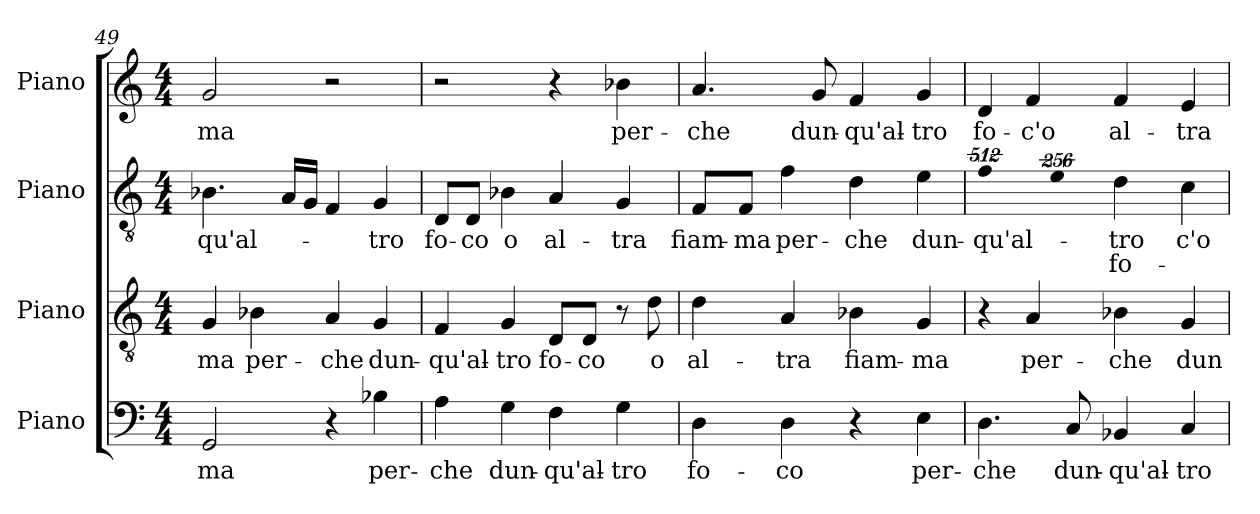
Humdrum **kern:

**kern	**text	**kern	**text	**kern	**text	**text	**kern	**text
*part4	*part4	*part3	*part3	*part2	*part2	*part2	*part1	*part1
*staff4	*staff4	*staff3	*staff3	*staff2	*staff2	*staff2	*staff1	*staff1
*I"Piano	*	*I"Piano	*	*I"Piano	*	*	*I"Piano	*
*I'Pno.	*	*I'Pno.	*	*I'Pno.	*	*	*I'Pno.	*
*clefF4	*	*clefGv2	*	*clefGv2	*	*	*clefG2	*
*	*	*ITrd7c12	*	*ITrd7c12	*	*	*	*
*k[]	*	*k[]	*	*k[]	*	*	*k[]	*
*C:	*	*C:	*	*C:	*	*	*C:	*
*M4/4	*	*M4/4	*	*M4/4	*	*	*M4/4	*
=49	=49	=49	=49	=49	=49	=49	=49	=49
!	!LO:LY:b:color=#000000	!	!	!	!	!	!	!
!	!	!	!LO:LY:b:color=#000000	!	!	!	!	!
!	!	!	!	!	!LO:LY:b:color=#000000	!	!	!
!	!	!	!	!	!	!	!	!LO:LY:b:color=#000000
2GGi/	-ma	4GGi/	-ma	4.BB-i\	-qu'al-	.	2gi/	-ma
!	!	!	!LO:LY:b:color=#000000	!	!	!	!	!
.	.	4BB-i\	per-	.	.	.	.	.
.	.	.	.	16AAi/LL	.	.	.	.
.	.	.	.	16GGi/JJ	.	.	.	.
!	!	!	!LO:LY:b:color=#000000	!	!	!	!	!
4r	.	4AAi/	-che	4FFi/	.	.	2r	.
!	!LO:LY:b:color=#000000	!	!	!	!	!	!	!
!	!	!	!LO:LY:b:color=#000000	!	!	!	!	!
!	!	!	!	!	!LO:LY:b:color=#000000	!	!	!
4B-i\	per-	4GGi/	dun-	4GGi/	-tro	.	.	.
=50	=50	=50	=50	=50	=50	=50	=50	=50
!	!LO:LY:b:color=#000000	!	!	!	!	!	!	!
!	!	!	!LO:LY:b:color=#000000	!	!	!	!	!
!	!	!	!	!	!LO:LY:b:color=#000000	!	!	!
4Ai\	-che	4FFi/	-qu'al-	8DDi/L	fo-	.	2r	.
!	!	!	!	!	!LO:LY:b:color=#000000	!	!	!
.	.	.	.	8DDi/J	-co	.	.	.
!	!LO:LY:b:color=#000000	!	!	!	!	!	!	!
!	!	!	!LO:LY:b:color=#000000	!	!	!	!	!
!	!	!	!	!	!LO:LY:b:color=#000000	!	!	!
4Gi\	dun-	4GGi/	-tro	4BB-i\	o	.	.	.
!	!LO:LY:b:color=#000000	!	!	!	!	!	!	!
!	!	!	!LO:LY:b:color=#000000	!	!	!	!	!
!	!	!	!	!	!LO:LY:b:color=#000000	!	!	!
4Fi\	-qu'al-	8DDi/L	fo-	4AAi/	al-	.	4r	.
!	!	!	!LO:LY:b:color=#000000	!	!	!	!	!
.	.	8DDi/J	-co	.	.	.	.	.
!	!LO:LY:b:color=#000000	!	!	!	!	!	!	!
!	!	!	!	!	!LO:LY:b:color=#000000	!	!	!
!	!	!	!	!	!	!	!	!LO:LY:b:color=#000000
4Gi\	-tro	8r	.	4GGi/	-tra	.	4b-i\	per-
!	!	!	!LO:LY:b:color=#000000	!	!	!	!	!
.	.	8Di\	o	.	.	.	.	.
=51	=51	=51	=51	=51	=51	=51	=51	=51
!	!LO:LY:b:color=#000000	!	!	!	!	!	!	!
!	!	!	!LO:LY:b:color=#000000	!	!	!	!	!
!	!	!	!	!	!LO:LY:b:color=#000000	!	!	!
!	!	!	!	!	!	!	!	!LO:LY:b:color=#000000
4Di\	fo-	4Di\	al-	8FFi/L	fiam-	.	4.ai/	-che
!	!	!	!	!	!LO:LY:b:color=#000000	!	!	!
.	.	.	.	8FFi/J	-ma	.	.	.
!	!LO:LY:b:color=#000000	!	!	!	!	!	!	!
!	!	!	!LO:LY:b:color=#000000	!	!	!	!	!
!	!	!	!	!	!LO:LY:b:color=#000000	!	!	!
4Di\	-co	4AAi/	-tra	4Fi\	per-	.	.	.
!	!	!	!	!	!	!	!	!LO:LY:b:color=#000000
.	.	.	.	.	.	.	8gi/	dun-
!	!	!	!LO:LY:b:color=#000000	!	!	!	!	!
!	!	!	!	!	!LO:LY:b:color=#000000	!	!	!
!	!	!	!	!	!	!	!	!LO:LY:b:color=#000000
4r	.	4BB-i\	fiam-	4Di\	-che	.	4fi/	-qu'al-
!	!LO:LY:b:color=#000000	!	!	!	!	!	!	!
!	!	!	!LO:LY:b:color=#000000	!	!	!	!	!
!	!	!	!	!	!LO:LY:b:color=#000000	!	!	!
!	!	!	!	!	!	!	!	!LO:LY:b:color=#000000
4Ei\	per-	4GGi/	-ma	4Ei\	dun-	.	4gi/	-tro
=52	=52	=52	=52	=52	=52	=52	=52	=52
!	!LO:LY:b:color=#000000	!	!	!LO:N:vis=2	!	!	!	!
!	!	!	!	!	!LO:LY:b:color=#000000	!	!	!
!	!	!	!	!	!	!	!	!LO:LY:b:color=#000000
4.Di\	-che	4r	.	1024%341Fi\	-qu'al-	.	4di/	fo-
!	!	!	!LO:LY:b:color=#000000	!	!	!	!	!
!	!	!	!	!	!	!	!	!LO:LY:b:color=#000000
.	.	4AAi/	per-	.	.	.	4fi/	-c'o
!	!	!	!	!LO:N:vis=4	!	!	!	!
.	.	.	.	1024%171Ei\	.	.	.	.
!	!LO:LY:b:color=#000000	!	!	!	!	!	!	!
8Ci/	dun-	.	.	.	.	.	.	.
!	!LO:LY:b:color=#000000	!	!	!	!	!	!	!
!	!	!	!LO:LY:b:color=#000000	!	!	!	!	!
!	!	!	!	!	!LO:LY:b:color=#000000	!LO:LY:b:color=#000000	!	!
!	!	!	!	!	!	!	!	!LO:LY:b:color=#000000
4BB-i/	-qu'al-	4BB-i\	-che	4Di\	-tro	fo-	4fi/	al-
!	!LO:LY:b:color=#000000	!	!	!	!	!	!	!
!	!	!	!LO:LY:b:color=#000000	!	!	!	!	!
!	!	!	!	!	!LO:LY:b:color=#000000	!	!	!
!	!	!	!	!	!	!	!	!LO:LY:b:color=#000000
4Ci/	-tro	4GGi/	dun-	4Ci\	-c'o	.	4ei/	-tra
=	=	=	=	=	=	=	=	=
*-	*-	*-	*-	*-	*-	*-	*-	*-
